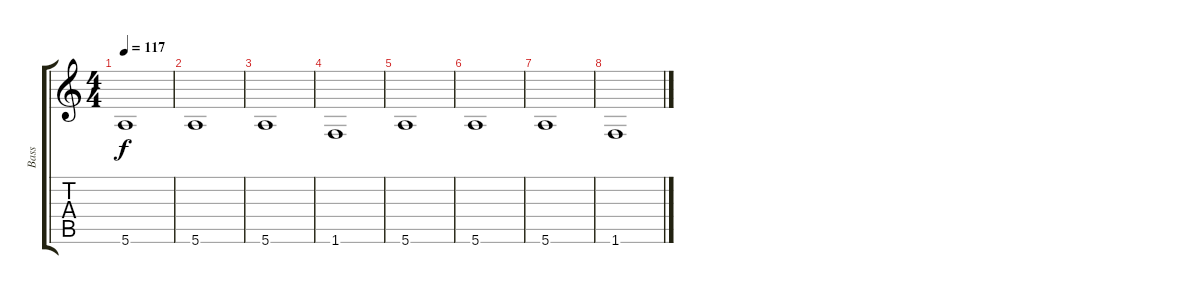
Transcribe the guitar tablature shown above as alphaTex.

\track ("Bass" "Bass") {instrument electricbasspick}
\staff {score tabs}
\tuning (E4 B3 G3 D3 A2 E2) {hide}
\ts (4 4)
\tempo 117
\clef g2
\ks c
5.6.1{dy f} |
5.6.1 |
5.6.1 |
1.6.1 |
5.6.1 |
5.6.1 |
5.6.1 |
1.6.1
